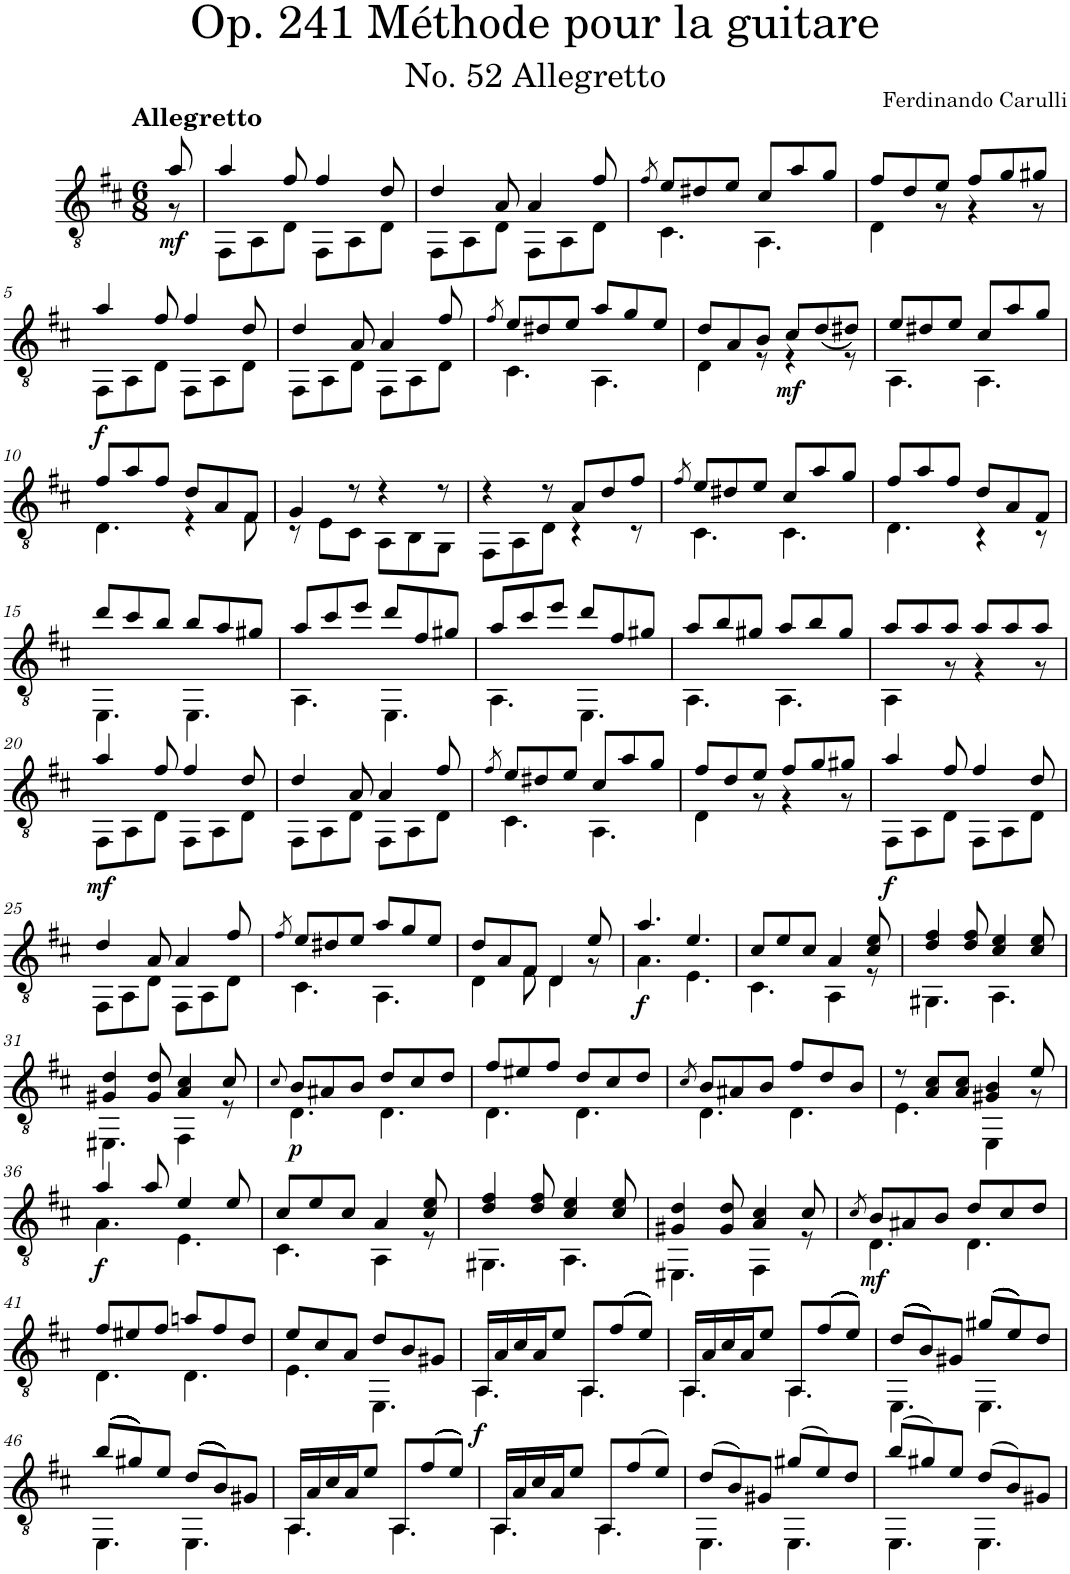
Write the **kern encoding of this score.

**kern	**dynam
*part1	*part1
*staff1	*staff1
*I"Classical Guitar	*
*I'Guit.	*
*clefGv2	*
*k[f#c#]	*
*D:	*
*M6/8	*
=	=
*^	*
!LO:TX:a:B:t=Allegretto	!	!
!	!	!LO:DY:b
8a/	8r	mf
=1	=1	=1
4a/	8FF#\L	.
.	8AA\	.
8f#/	8D\J	.
4f#/	8FF#\L	.
.	8AA\	.
8d/	8D\J	.
=2	=2	=2
4d/	8FF#\L	.
.	8AA\	.
8A/	8D\J	.
4A/	8FF#\L	.
.	8AA\	.
8f#/	8D\J	.
=3	=3	=3
8qf#/	.	.
8e/L	4.C#\	.
8d#X/	.	.
8e/J	.	.
8c#/L	4.AA\	.
8a/	.	.
8g/J	.	.
=4	=4	=4
8f#/L	4D\	.
8d/	.	.
8e/J	8r	.
8f#/L	4r	.
8g/	.	.
8g#X/J	8r	.
!!LO:LB:g=z	!!
=5	=5	=5
!	!	!LO:DY:b
4a/	8FF#\L	f
.	8AA\	.
8f#/	8D\J	.
4f#/	8FF#\L	.
.	8AA\	.
8d/	8D\J	.
=6	=6	=6
4d/	8FF#\L	.
.	8AA\	.
8A/	8D\J	.
4A/	8FF#\L	.
.	8AA\	.
8f#/	8D\J	.
=7	=7	=7
8qf#/	.	.
8e/L	4.C#\	.
8d#X/	.	.
8e/J	.	.
8a/L	4.AA\	.
8g/	.	.
8e/J	.	.
=8	=8	=8
8d/L	4D\	.
8A/	.	.
8B/J	8r	.
!	!	!LO:DY:b
8c#/L	4r	mf
(<8d/	.	.
8d#X/J)	8r	.
=9	=9	=9
8e/L	4.AA\	.
8d#X/	.	.
8e/J	.	.
8c#/L	4.AA\	.
8a/	.	.
8g/J	.	.
!!LO:LB:g=z	!!
=10	=10	=10
8f#/L	4.D\	.
8a/	.	.
8f#/J	.	.
8d/L	4r	.
8A/	.	.
8F#/J	8F#\	.
=11	=11	=11
4G/	8r	.
.	8E\L	.
8r	8C#\J	.
4r	8AA\L	.
.	8BB\	.
8r	8GG\J	.
=12	=12	=12
4r	8FF#\L	.
.	8AA\	.
8r	8D\J	.
8A/L	4r	.
8d/	.	.
8f#/J	8r	.
=13	=13	=13
8qf#/	.	.
8e/L	4.C#\	.
8d#X/	.	.
8e/J	.	.
8c#/L	4.C#\	.
8a/	.	.
8g/J	.	.
=14	=14	=14
8f#/L	4.D\	.
8a/	.	.
8f#/J	.	.
8d/L	4r	.
8A/	.	.
8F#/J	8r	.
!!LO:LB:g=z	!!
=15	=15	=15
8dd/L	4.EE\	.
8cc#/	.	.
8b/J	.	.
8b/L	4.EE\	.
8a/	.	.
8g#X/J	.	.
=16	=16	=16
8a/L	4.AA\	.
8cc#/	.	.
8ee/J	.	.
8dd/L	4.EE\	.
8f#/	.	.
8g#X/J	.	.
=17	=17	=17
8a/L	4.AA\	.
8cc#/	.	.
8ee/J	.	.
8dd/L	4.EE\	.
8f#/	.	.
8g#X/J	.	.
=18	=18	=18
8a/L	4.AA\	.
8b/	.	.
8g#X/J	.	.
8a/L	4.AA\	.
8b/	.	.
8g#/J	.	.
=19	=19	=19
8a/L	4AA\	.
8a/	.	.
8a/J	8r	.
8a/L	4r	.
8a/	.	.
8a/J	8r	.
!!LO:LB:g=z	!!
=20	=20	=20
!	!	!LO:DY:b
4a/	8FF#\L	mf
.	8AA\	.
8f#/	8D\J	.
4f#/	8FF#\L	.
.	8AA\	.
8d/	8D\J	.
=21	=21	=21
4d/	8FF#\L	.
.	8AA\	.
8A/	8D\J	.
4A/	8FF#\L	.
.	8AA\	.
8f#/	8D\J	.
=22	=22	=22
8qf#/	.	.
8e/L	4.C#\	.
8d#X/	.	.
8e/J	.	.
8c#/L	4.AA\	.
8a/	.	.
8g/J	.	.
=23	=23	=23
8f#/L	4D\	.
8d/	.	.
8e/J	8r	.
8f#/L	4r	.
8g/	.	.
8g#X/J	8r	.
=24	=24	=24
!	!	!LO:DY:b
4a/	8FF#\L	f
.	8AA\	.
8f#/	8D\J	.
4f#/	8FF#\L	.
.	8AA\	.
8d/	8D\J	.
!!LO:LB:g=z	!!
=25	=25	=25
4d/	8FF#\L	.
.	8AA\	.
8A/	8D\J	.
4A/	8FF#\L	.
.	8AA\	.
8f#/	8D\J	.
=26	=26	=26
8qf#/	.	.
8e/L	4.C#\	.
8d#X/	.	.
8e/J	.	.
8a/L	4.AA\	.
8g/	.	.
8e/J	.	.
=27	=27	=27
8d/L	4D\	.
8A/	.	.
8F#/J	8F#\	.
4D/	4D\	.
8e/	8r	.
=28	=28	=28
!	!	!LO:DY:b
4.a/	4.A\	f
4.e/	4.E\	.
=29	=29	=29
8c#/L	4.C#\	.
8e/	.	.
8c#/J	.	.
4A/	4AA\	.
8c#/ 8e/	8r	.
=30	=30	=30
4d/ 4f#/	4.GG#X\	.
8d/ 8f#/	.	.
4c#/ 4e/	4.AA\	.
8c#/ 8e/	.	.
!!LO:LB:g=z	!!
=31	=31	=31
4G#X/ 4d/	4.EE#X\	.
8G#/ 8d/	.	.
4A/ 4c#/	4FF#\	.
8c#/	8r	.
=32	=32	=32
8qc#/	.	.
!	!	!LO:DY:b
8B/L	4.D\	p
8A#X/	.	.
8B/J	.	.
8d/L	4.D\	.
8c#/	.	.
8d/J	.	.
=33	=33	=33
8f#/L	4.D\	.
8e#X/	.	.
8f#/J	.	.
8d/L	4.D\	.
8c#/	.	.
8d/J	.	.
=34	=34	=34
8qc#/	.	.
8B/L	4.D\	.
8A#X/	.	.
8B/J	.	.
8f#/L	4.D\	.
8d/	.	.
8B/J	.	.
=35	=35	=35
8r	4.E\	.
8A/ 8c#/L	.	.
8A/ 8c#/J	.	.
4G#X/ 4B/	4EE\	.
8e/	8r	.
!!LO:LB:g=z	!!
=36	=36	=36
!	!	!LO:DY:b
4a/	4.A\	f
8a/	.	.
4e/	4.E\	.
8e/	.	.
=37	=37	=37
8c#/L	4.C#\	.
8e/	.	.
8c#/J	.	.
4A/	4AA\	.
8c#/ 8e/	8r	.
=38	=38	=38
4d/ 4f#/	4.GG#X\	.
8d/ 8f#/	.	.
4c#/ 4e/	4.AA\	.
8c#/ 8e/	.	.
=39	=39	=39
4G#X/ 4d/	4.EE#X\	.
8G#/ 8d/	.	.
4A/ 4c#/	4FF#\	.
8c#/	8r	.
=40	=40	=40
8qc#/	.	.
!	!	!LO:DY:b
8B/L	4.D\	mf
8A#X/	.	.
8B/J	.	.
8d/L	4.D\	.
8c#/	.	.
8d/J	.	.
!!LO:LB:g=z	!!
=41	=41	=41
8f#/L	4.D\	.
8e#X/	.	.
8f#/J	.	.
8an/L	4.D\	.
8f#/	.	.
8d/J	.	.
=42	=42	=42
8e/L	4.E\	.
8c#/	.	.
8A/J	.	.
8d/L	4.EE\	.
8B/	.	.
8G#X/J	.	.
=43	=43	=43
!	!	!LO:DY:b
16AA/LL	4.AA\	f
16A/	.	.
16c#/	.	.
16A/J	.	.
8e/J	.	.
8AA/L	4.AA\	.
(>(>(>(>(>(>(>(>8f#/	.	.
8e/J))))))))	.	.
=44	=44	=44
16AA/LL	4.AA\	.
16A/	.	.
16c#/	.	.
16A/J	.	.
8e/J	.	.
8AA/L	4.AA\	.
(>(>(>(>(>(>(>(>8f#/	.	.
8e/J))))))))	.	.
=45	=45	=45
(>(>(>(>(>(>(>(>8d/L	4.EE\	.
8B/))))))))	.	.
8G#X/J	.	.
(>(>(>(>(>(>(>(>8g#X/L	4.EE\	.
8e/))))))))	.	.
8d/J	.	.
!!LO:LB:g=z	!!
=46	=46	=46
(>(>(>(>(>(>(>(>8b/L	4.EE\	.
8g#X/))))))))	.	.
8e/J	.	.
(>(>(>(>(>(>(>(>8d/L	4.EE\	.
8B/))))))))	.	.
8G#X/J	.	.
=47	=47	=47
16AA/LL	4.AA\	.
16A/	.	.
16c#/	.	.
16A/J	.	.
8e/J	.	.
8AA/L	4.AA\	.
(>(>(>(>(>(>(>(>8f#/	.	.
8e/J))))))))	.	.
=48	=48	=48
16AA/LL	4.AA\	.
16A/	.	.
16c#/	.	.
16A/J	.	.
8e/J	.	.
8AA/L	4.AA\	.
(>8f#/	.	.
8e/J)	.	.
=49	=49	=49
(>8d/L	4.EE\	.
8B/)	.	.
8G#X/J	.	.
(>8g#X/L	4.EE\	.
8e/)	.	.
8d/J	.	.
=50	=50	=50
(>8b/L	4.EE\	.
8g#X/)	.	.
8e/J	.	.
(>8d/L	4.EE\	.
8B/)	.	.
8G#X/J	.	.
*v	*v	*
=	=
*-	*-
